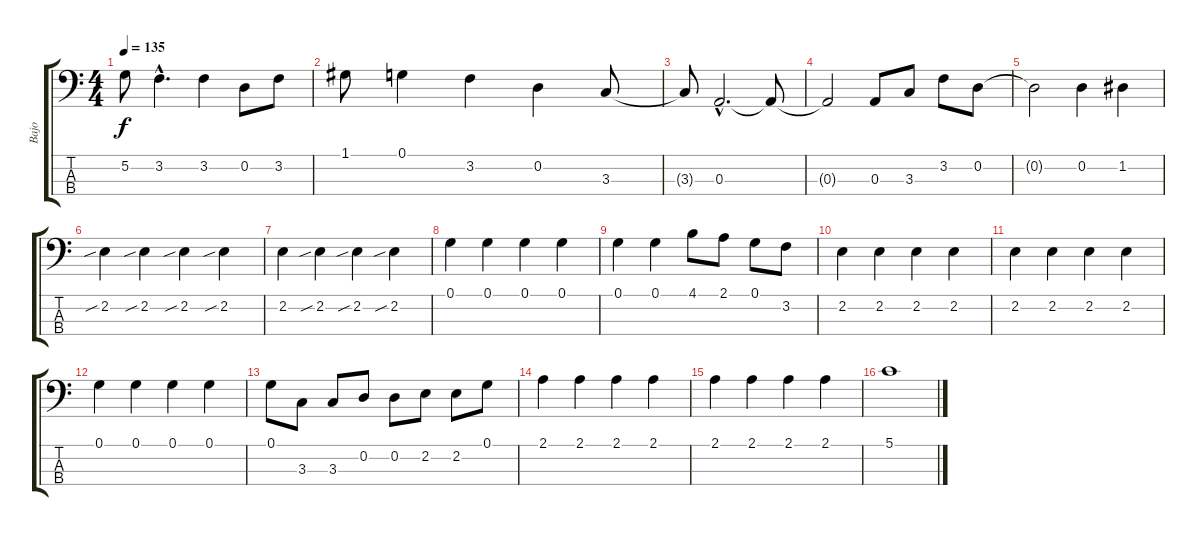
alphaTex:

\track ("Bajo" "Bajo") {instrument electricbasspick}
\staff {score tabs}
\tuning (G2 D2 A1 E1) {hide}
\ts (4 4)
\tempo 135
\clef f4
\ks c
5.2{t}.8{dy f} 3.2{hac}.4{d} 3.2.4 0.2.8 3.2.8 |
1.1.8 0.1.4 3.2.4 0.2.4 3.3.8 |
3.3{t}.8 0.3{hac}.2{d} 0.3{t}.8 |
0.3{t}.2 0.3.8 3.3.8 3.2.8 0.2.8 |
0.2{t}.2 0.2.4 1.2.4 |
2.2{sib}.4 2.2{sib}.4 2.2{sib}.4 2.2{sib}.4 |
2.2.4 2.2{sib}.4 2.2{sib}.4 2.2{sib}.4 |
0.1.4 0.1.4 0.1.4 0.1.4 |
0.1.4 0.1.4 4.1.8 2.1.8 0.1.8 3.2.8 |
2.2.4 2.2.4 2.2.4 2.2.4 |
2.2.4 2.2.4 2.2.4 2.2.4 |
0.1.4 0.1.4 0.1.4 0.1.4 |
0.1.8 3.3.8 3.3.8 0.2.8 0.2.8 2.2.8 2.2.8 0.1.8 |
2.1.4 2.1.4 2.1.4 2.1.4 |
2.1.4 2.1.4 2.1.4 2.1.4 |
5.1.1
